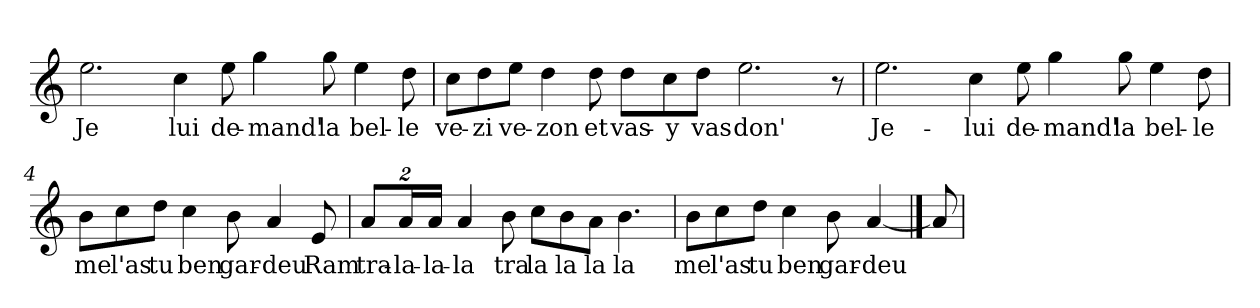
**kern	**text
*part1	*part1
*staff1	*staff1
*clefG2	*
*k[]	*
*C:	*
=1	=1
!	!LO:LY:b
2.ee\	Je
!	!LO:LY:b
4cc\	lui
!	!LO:LY:b
8ee\	de-
!	!LO:LY:b
4gg\	-mand'
!	!LO:LY:b
8gg\	la
!	!LO:LY:b
4ee\	bel-
!	!LO:LY:b
8dd\	-le
=2	=2
!	!LO:LY:b
8cc\L	ve-
!	!LO:LY:b
8dd\	-zi
!	!LO:LY:b
8ee\J	ve-
!	!LO:LY:b
4dd\	-zon
!	!LO:LY:b
8dd\	et
!	!LO:LY:b
8dd\L	vas-
!	!LO:LY:b
8cc\	-y
!	!LO:LY:b
8dd\J	vas
!	!LO:LY:b
2.ee\	don'
8r	.
=3	=3
!	!LO:LY:b
2.ee\	Je-
!	!LO:LY:b
4cc\	-lui
!	!LO:LY:b
8ee\	de-
!	!LO:LY:b
4gg\	-mand'
!	!LO:LY:b
8gg\	la
!	!LO:LY:b
4ee\	bel-
!	!LO:LY:b
8dd\	-le
!!LO:LB:g=z
=4	=4
!	!LO:LY:b
8b\L	me
!	!LO:LY:b
8cc\	l'as
!	!LO:LY:b
8dd\J	tu
!	!LO:LY:b
4cc\	ben
!	!LO:LY:b
8b\	gar-
!	!LO:LY:b
4a/	-deu
!	!LO:LY:b
8e/	Ram
=5	=5
!	!LO:LY:b
16%3a/L	tra-
!	!LO:LY:b
32%3a/L	-la-
!	!LO:LY:b
32%3a/JJ	-la-
!	!LO:LY:b
4a/	-la
!	!LO:LY:b
8b\	tra
!	!LO:LY:b
8cc\L	la
!	!LO:LY:b
8b\	la
!	!LO:LY:b
8a\J	la
!	!LO:LY:b
4.b\	la
=6	=6
!	!LO:LY:b
8b\L	me
!	!LO:LY:b
8cc\	l'as
!	!LO:LY:b
8dd\J	tu
!	!LO:LY:b
4cc\	ben
!	!LO:LY:b
8b\	gar-
!	!LO:LY:b
[4a/	-deu
==7	==7
8a/]	.
=	=
*-	*-
